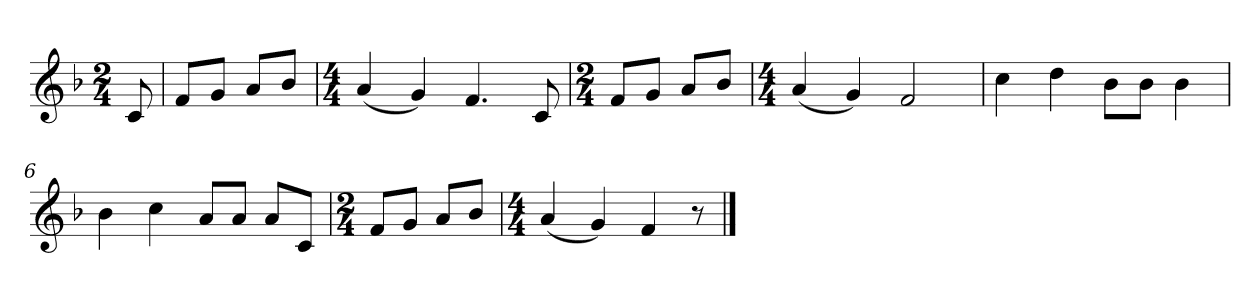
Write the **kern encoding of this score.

**kern
*part1
*staff1
*k[b-]
*M2/4
*MM120
=
8c
=1
8fL
8gJ
8aL
8b-J
=2
*M4/4
(4a
4g)
4.f
8c
=3
*M2/4
8fL
8gJ
8aL
8b-J
=4
*M4/4
(4a
4g)
2f
=5
4cc
4dd
8b-L
8b-J
4b-
=6
4b-
4cc
8aL
8aJ
8aL
8cJ
=7
*M2/4
8fL
8gJ
8aL
8b-J
=8
*M4/4
(4a
4g)
4f
8r
==
*-
